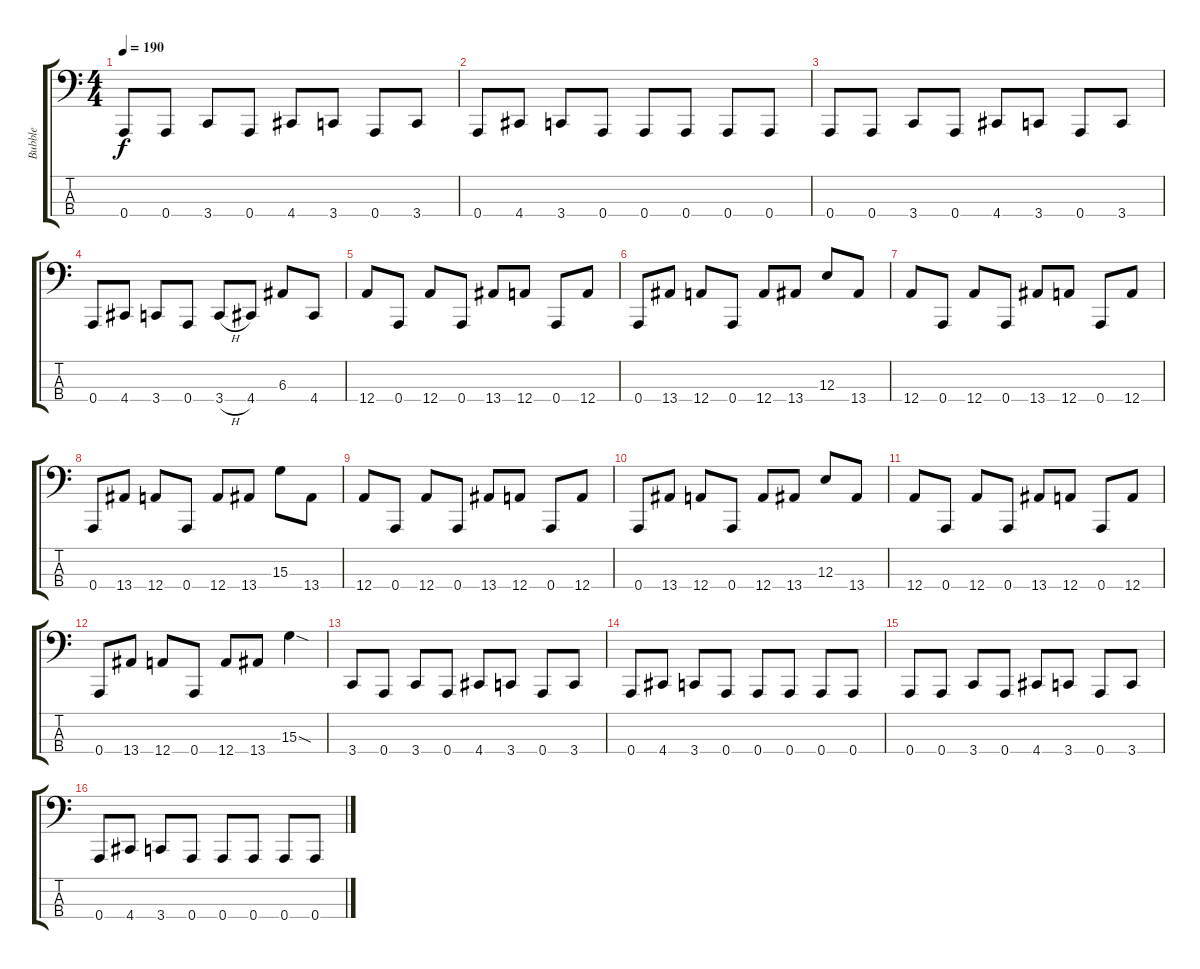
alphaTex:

\track ("Bubble" "Bubble") {instrument electricbasspick}
\staff {score tabs}
\tuning (D2 A1 E1 A0) {hide}
\ts (4 4)
\tempo 190
\clef f4
\ks c
0.4.8{dy f} 0.4.8 3.4.8 0.4.8 4.4.8 3.4.8 0.4.8 3.4.8 |
0.4.8 4.4.8 3.4.8 0.4.8 0.4.8 0.4.8 0.4.8 0.4.8 |
0.4.8 0.4.8 3.4.8 0.4.8 4.4.8 3.4.8 0.4.8 3.4.8 |
0.4.8 4.4.8 3.4.8 0.4.8 3.4{h}.8 4.4.8 6.3.8 4.4.8 |
12.4.8 0.4.8 12.4.8 0.4.8 13.4.8 12.4.8 0.4.8 12.4.8 |
0.4.8 13.4.8 12.4.8 0.4.8 12.4.8 13.4.8 12.3.8 13.4.8 |
12.4.8 0.4.8 12.4.8 0.4.8 13.4.8 12.4.8 0.4.8 12.4.8 |
0.4.8 13.4.8 12.4.8 0.4.8 12.4.8 13.4.8 15.3.8 13.4.8 |
12.4.8 0.4.8 12.4.8 0.4.8 13.4.8 12.4.8 0.4.8 12.4.8 |
0.4.8 13.4.8 12.4.8 0.4.8 12.4.8 13.4.8 12.3.8 13.4.8 |
12.4.8 0.4.8 12.4.8 0.4.8 13.4.8 12.4.8 0.4.8 12.4.8 |
0.4.8 13.4.8 12.4.8 0.4.8 12.4.8 13.4.8 15.3{sod}.4 |
3.4.8 0.4.8 3.4.8 0.4.8 4.4.8 3.4.8 0.4.8 3.4.8 |
0.4.8 4.4.8 3.4.8 0.4.8 0.4.8 0.4.8 0.4.8 0.4.8 |
0.4.8 0.4.8 3.4.8 0.4.8 4.4.8 3.4.8 0.4.8 3.4.8 |
0.4.8 4.4.8 3.4.8 0.4.8 0.4.8 0.4.8 0.4.8 0.4.8
